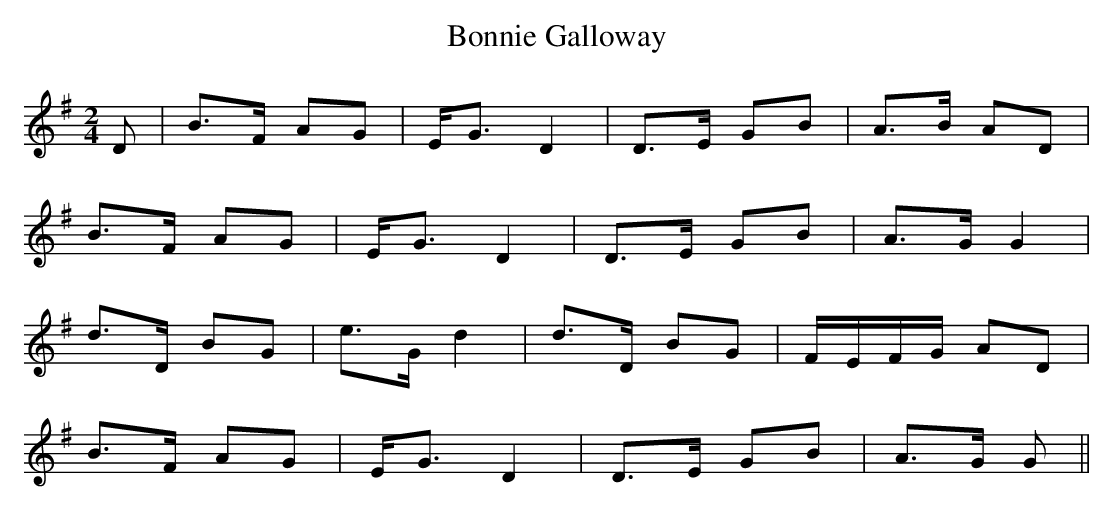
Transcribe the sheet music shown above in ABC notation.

X:1
T: Bonnie Galloway
M: 3/4
L: 1/8
K: Gmaj
[M:2/4]D|B>F AG|E<GD2|D>E GB|A>B AD|
B>F AG|E<G D2|D>E GB|A>G G2|
d>D BG|e>G d2|d>D BG|F/E/F/G/ AD|
B>F AG|E<G D2|D>E GB|A>G G||
